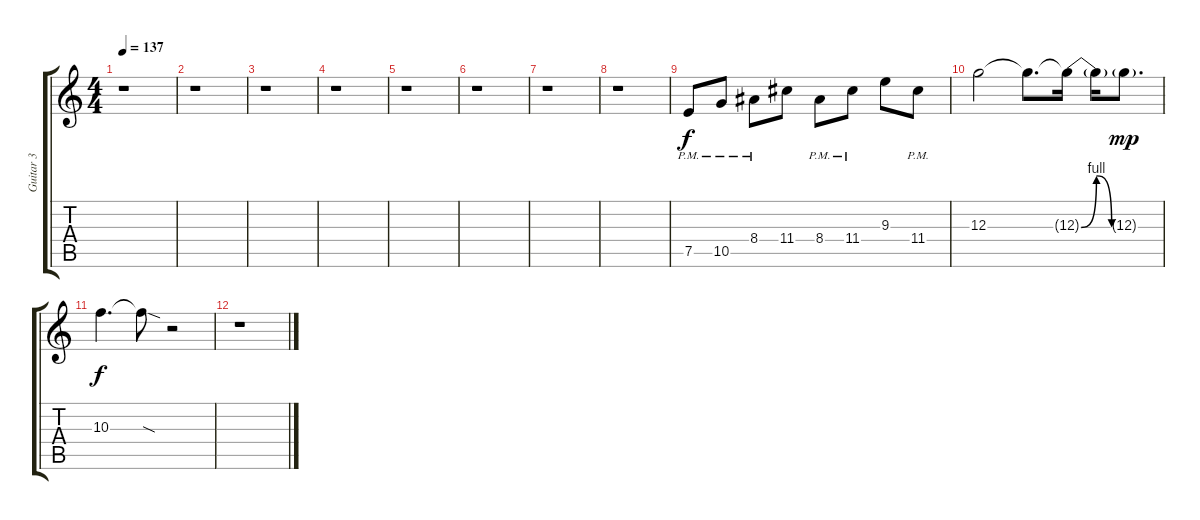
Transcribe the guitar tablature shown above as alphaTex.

\track ("Guitar 3" "Guitar 3") {instrument distortionguitar}
\staff {score tabs}
\tuning (E4 B3 G3 D3 A2 D2) {hide}
\ts (4 4)
\tempo 137
\clef g2
\ks c
r.1{dy f} |
r.1 |
r.1 |
r.1 |
r.1 |
r.1 |
r.1 |
r.1 |
7.5{pm}.8 10.5{pm}.8 8.4{pm}.8 11.4.8 8.4{pm}.8 11.4{pm}.8 9.3.8 11.4{pm}.8 |
12.3.2 12.3{t}.8{d} 12.3{be (bendrelease 0 0 15 4 15 4 60 0) t}.16 12.3{t}.16 12.3{g}.8{d dy mp} |
10.3.4{d dy f} 10.3{sod t}.8 r.2 |
r.1
